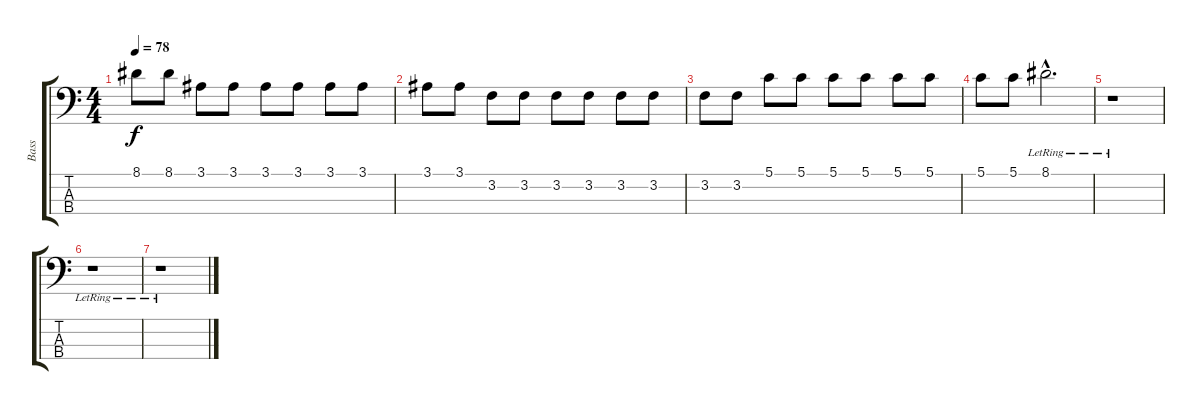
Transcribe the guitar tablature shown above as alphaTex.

\track ("Bass" "Bass") {instrument electricbassfinger}
\staff {score tabs}
\tuning (G2 D2 A1 E1) {hide}
\ts (4 4)
\tempo 78
\clef f4
\ks c
8.1.8{dy f} 8.1.8 3.1.8 3.1.8 3.1.8 3.1.8 3.1.8 3.1.8 |
3.1.8 3.1.8 3.2.8 3.2.8 3.2.8 3.2.8 3.2.8 3.2.8 |
3.2.8 3.2.8 5.1.8 5.1.8 5.1.8 5.1.8 5.1.8 5.1.8 |
5.1.8 5.1.8 8.1{hac lr}.2{d} |
r.1 |
r.1 |
r.1
